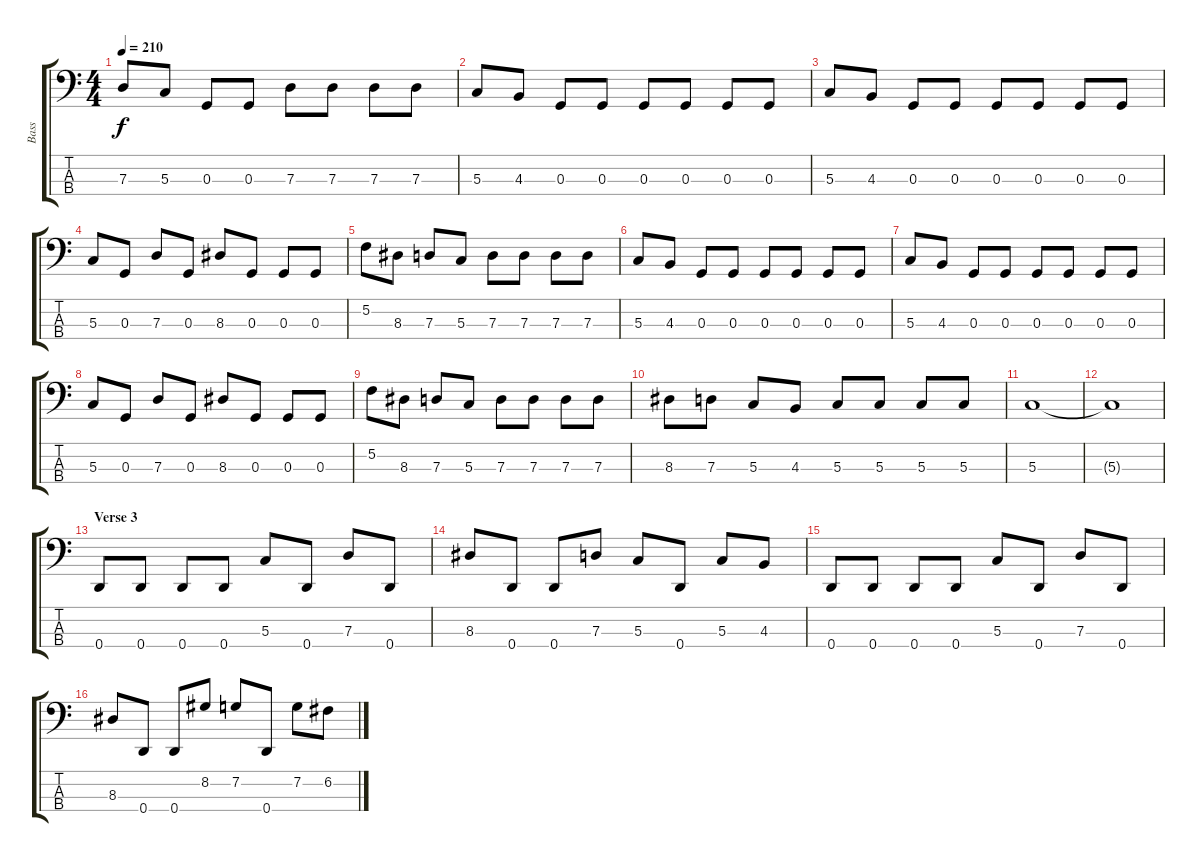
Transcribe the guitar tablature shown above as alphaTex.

\track ("Bass" "Bass") {instrument electricbassfinger}
\staff {score tabs}
\tuning (F2 C2 G1 D1) {hide}
\ts (4 4)
\tempo 210
\clef f4
\ks c
7.3.8{dy f} 5.3.8 0.3.8 0.3.8 7.3.8 7.3.8 7.3.8 7.3.8 |
5.3.8 4.3.8 0.3.8 0.3.8 0.3.8 0.3.8 0.3.8 0.3.8 |
5.3.8 4.3.8 0.3.8 0.3.8 0.3.8 0.3.8 0.3.8 0.3.8 |
5.3.8 0.3.8 7.3.8 0.3.8 8.3.8 0.3.8 0.3.8 0.3.8 |
5.2.8 8.3.8 7.3.8 5.3.8 7.3.8 7.3.8 7.3.8 7.3.8 |
5.3.8 4.3.8 0.3.8 0.3.8 0.3.8 0.3.8 0.3.8 0.3.8 |
5.3.8 4.3.8 0.3.8 0.3.8 0.3.8 0.3.8 0.3.8 0.3.8 |
5.3.8 0.3.8 7.3.8 0.3.8 8.3.8 0.3.8 0.3.8 0.3.8 |
5.2.8 8.3.8 7.3.8 5.3.8 7.3.8 7.3.8 7.3.8 7.3.8 |
8.3.8 7.3.8 5.3.8 4.3.8 5.3.8 5.3.8 5.3.8 5.3.8 |
5.3.1 |
5.3{t}.1 |
\section ("" "Verse 3")
0.4.8 0.4.8 0.4.8 0.4.8 5.3.8 0.4.8 7.3.8 0.4.8 |
8.3.8 0.4.8 0.4.8 7.3.8 5.3.8 0.4.8 5.3.8 4.3.8 |
0.4.8 0.4.8 0.4.8 0.4.8 5.3.8 0.4.8 7.3.8 0.4.8 |
8.3.8 0.4.8 0.4.8 8.2.8 7.2.8 0.4.8 7.2.8 6.2.8
